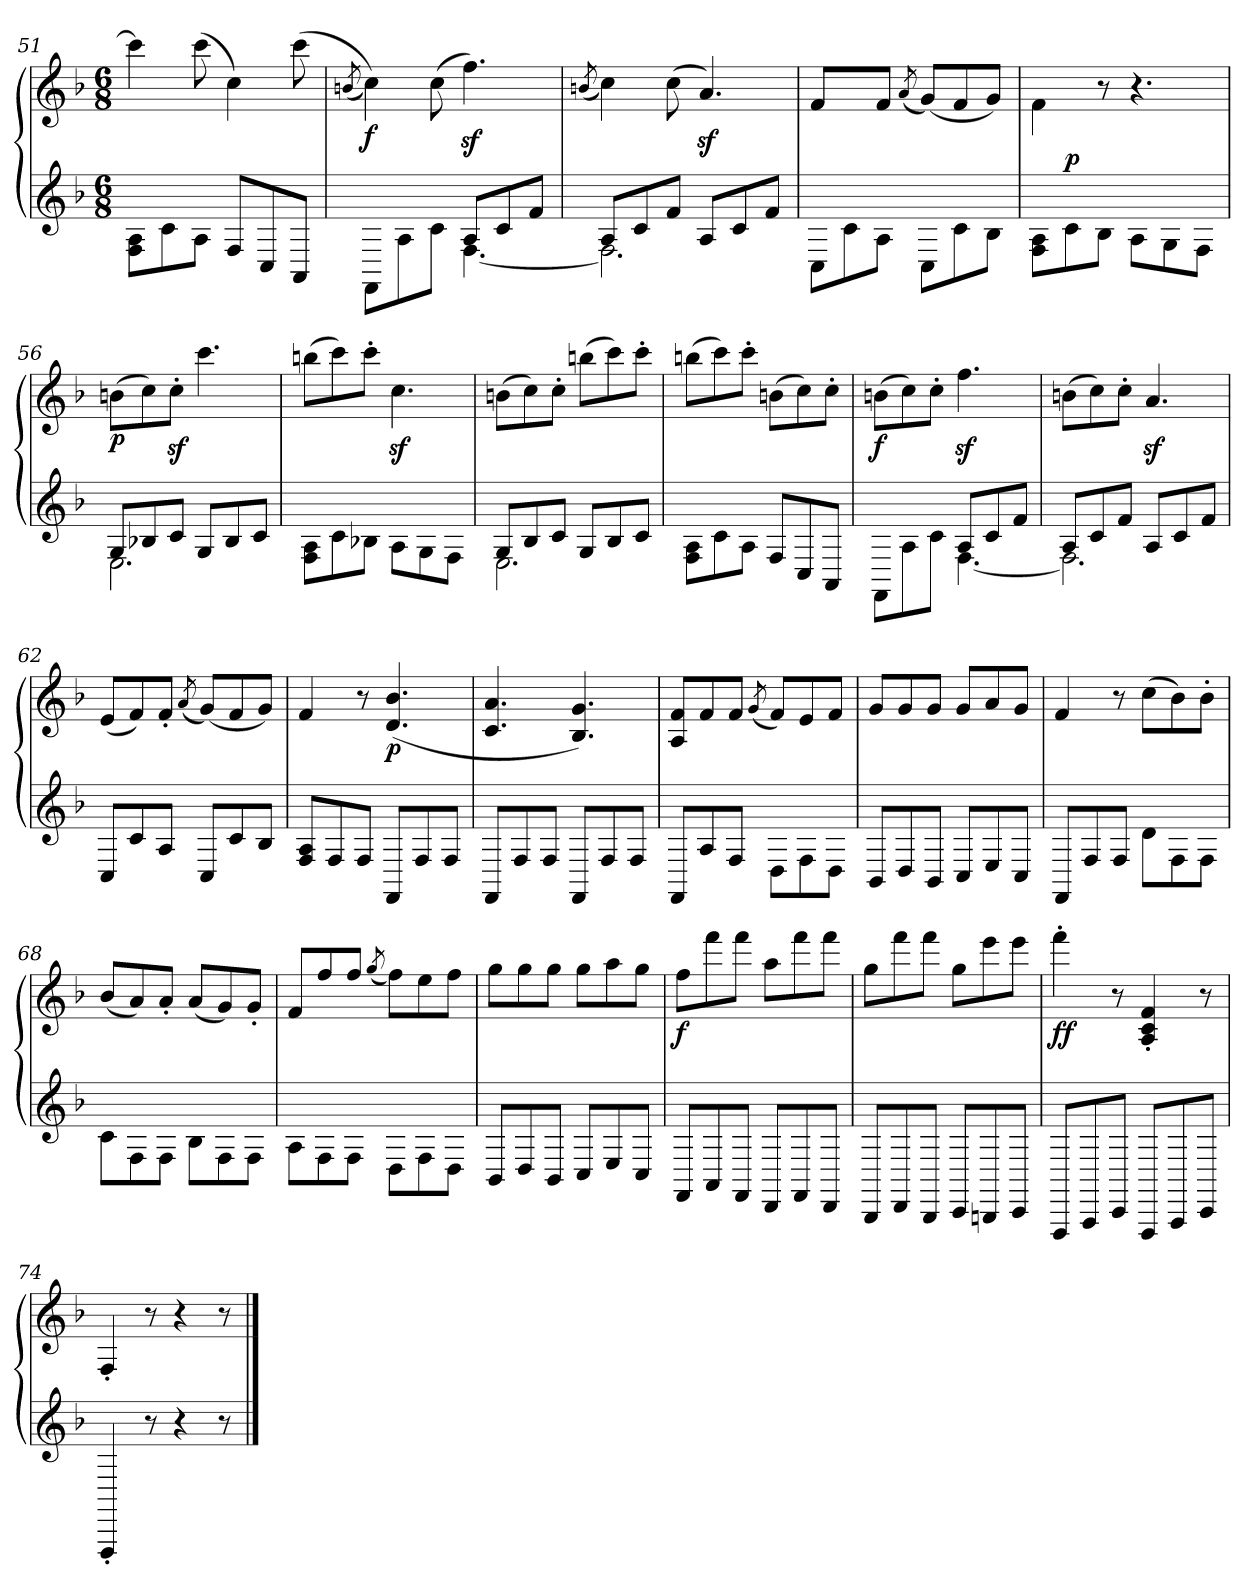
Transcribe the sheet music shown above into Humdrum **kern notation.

**kern	**kern	**dynam
*part1	*part1	*part1
*staff2	*staff1	*staff1/2
!!LO:LB:g=z
*clefG2	*clefG2	*
*k[b-]	*k[b-]	*
*F:	*F:	*
*M6/8	*M6/8	*
=51	=51	=51
8F\ 8A\L	4ccc]	.
8c\	.	.
8A\J	(8ccc	.
8F/L	4cc)	.
8C/	.	.
8AA/J	(>8ccc	.
=52	=52	=52
.	(<8qbn/	.
*^	*	*
!	!	!	!LO:DY:b
4.ryy	8FF\L	4cc\))	f
.	8A\	.	.
.	8c\J	(>8cc\	.
8A/L	[4.F\	4.ffz<\)	.
8c/	.	.	.
8f/J	.	.	.
=53	=53	=53	=53
.	.	(<8qbn/	.
8A/L	2.F\]	4cc\)	.
8c/	.	.	.
8f/J	.	(>8cc\	.
8A/L	.	4.az<)	.
8c/	.	.	.
8f/J	.	.	.
*v	*v	*	*
=54	=54	=54
8C\L	4f	.
8c\	.	.
8A\J	8fJ	.
.	(<8qa/	.
8C\L	(<8gL)	.
8c\	8f	.
8B-\J	8gJ)	.
=55	=55	=55
8F\ 8A\L	4f\	.
!	!	!LO:DY:a=2
8c\	.	p
8B-\J	8r	.
8A\L	4.r	.
8G\	.	.
8F\J	.	.
=56	=56	=56
*^	*	*
!	!	!	!LO:DY:b
8G/L	2.E\	(>8bnL	p
8B-X/	.	8cc)	.
8c/J	.	8ccz<'J	.
8G/L	.	4.ccc	.
8B-/	.	.	.
8c/J	.	.	.
*v	*v	*	*
!!LO:LB:g=z
=57	=57	=57
8F\ 8A\L	(>8bbnL	.
8c\	8ccc)	.
8B-X\J	8ccc'J	.
8A\L	4.ccz<	.
8G\	.	.
8F\J	.	.
=58	=58	=58
*^	*	*
8G/L	2.E\	(>8bnL	.
8B-/	.	8cc)	.
8c/J	.	8cc'J	.
8G/L	.	(>8bbnL	.
8B-/	.	8ccc)	.
8c/J	.	8ccc'J	.
*v	*v	*	*
=59	=59	=59
!	!	!LO:DY:b
8F\ 8A\L	(>8bbnL	cresc.
8c\	8ccc)	.
8A\J	8ccc'J	.
8F/L	(>8bnL	.
8C/	8cc)	.
8AA/J	8cc'J	.
=60	=60	=60
*^	*	*
!	!	!	!LO:DY:b
8FF\L	4ryy	(>8bnL	f
8A\	.	8cc)	.
8c\J	8ryy	8cc'J	.
8A/L	[4.F\	4.ffz<	.
8c/	.	.	.
8f/J	.	.	.
=61	=61	=61	=61
8A/L	2.F\]	(>8bnL	.
8c/	.	8cc)	.
8f/J	.	8cc'J	.
8A/L	.	4.az</	.
8c/	.	.	.
8f/J	.	.	.
*v	*v	*	*
=62	=62	=62
8CL	(<8e/L	.
8c	8f/)	.
8AJ	8f'/J	.
.	(<8qa	.
8CL	(<8gL)	.
8c	8f	.
8B-J	8gJ)	.
!!LO:LB:g=z
=63	=63	=63
8F 8AL	4f	.
8F	.	.
8FJ	8r	.
!	!	!LO:DY:b
8FFL	(<4.d 4.b-	p
8F	.	.
8FJ	.	.
=64	=64	=64
8FFL	4.c 4.a	.
8F	.	.
8FJ	.	.
8FFL	4.B- 4.g)	.
8F	.	.
8FJ	.	.
=65	=65	=65
8FFL	8A/ 8f/L	.
8A/	8f/	.
8F/J	8f/J	.
.	(<8qg	.
8D\L	8fL)	.
8F\	8e	.
8D\J	8fJ	.
=66	=66	=66
8BB-L	8gL	.
8D	8g	.
8BB-J	8gJ	.
8C/L	8gL	.
8E/	8a	.
8C/J	8gJ	.
=67	=67	=67
8FFL	4f	.
8F	.	.
8FJ	8r	.
8d\L	(>8cc\L	.
8F\	8b-\)	.
8F\J	8b-'\J	.
=68	=68	=68
8c\L	(<8b-L	.
8F\	8a)	.
8F\J	8a'J	.
8B-\L	(<8aL	.
8F\	8g)	.
8F\J	8g'J	.
!!LO:LB:g=z
=69	=69	=69
8A\L	8f/L	.
!	!	!LO:DY:b
8F\	8ff/	cresc.
8F\J	8ff/J	.
.	(<8qgg/	.
8D\L	8ff\L)	.
8F\	8ee\	.
8D\J	8ff\J	.
=70	=70	=70
8BB-L	8gg\L	.
8D	8gg\	.
8BB-J	8gg\J	.
8C/L	8gg\L	.
8E/	8aa\	.
8C/J	8gg\J	.
=71	=71	=71
!	!	!LO:DY:b
8FFL	8ff\L	f
8AA	8fff\	.
8FFJ	8fff\J	.
8DDL	8aa\L	.
8FF	8fff\	.
8DDJ	8fff\J	.
=72	=72	=72
8BBB-L	8gg\L	.
8DD	8fff\	.
8BBB-J	8fff\J	.
8CCL	8gg\L	.
8BBBn	8eee\	.
8CCJ	8eee\J	.
=73	=73	=73
!	!	!LO:DY:b
8FFF/L	4fff'\	ff
8AAA/	.	.
8CC/J	8r	.
8FFF/L	4A' 4c' 4f'	.
8AAA/	.	.
8CC/J	8r	.
=74	=74	=74
4FFF'	4F'	.
8r	8r	.
4r	4r	.
8r	8r	.
==	==	==
*-	*-	*-
